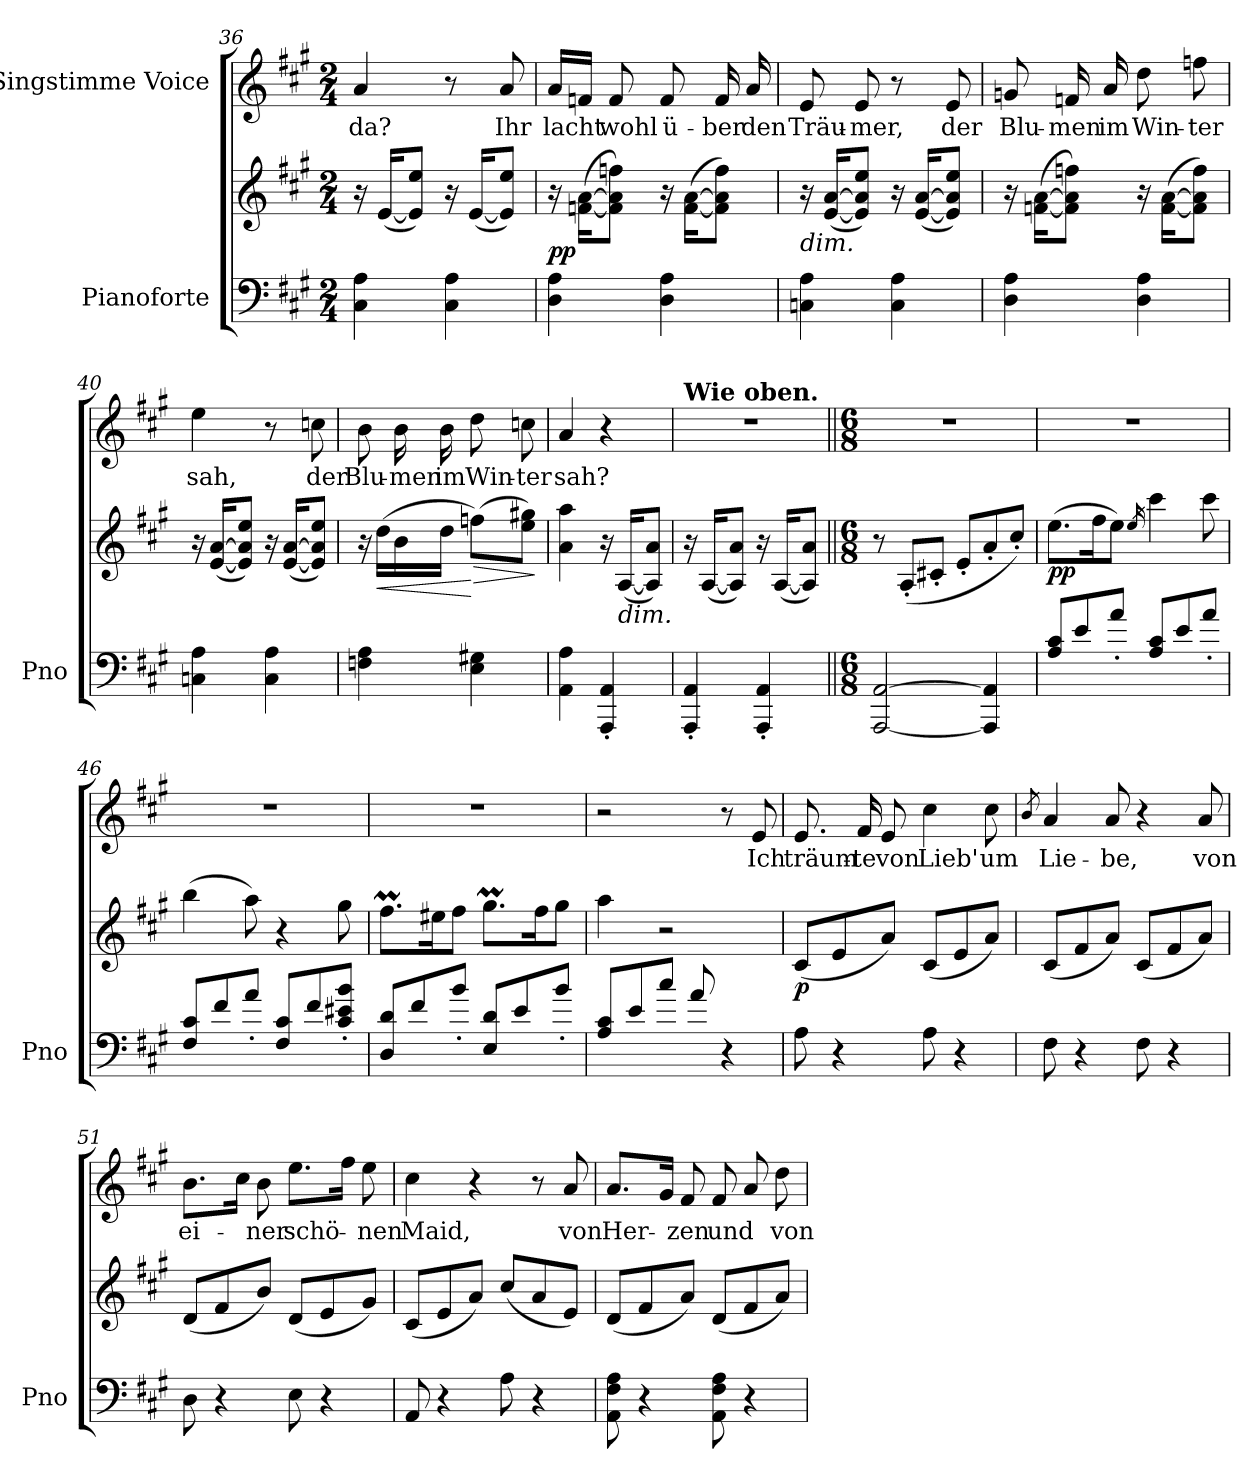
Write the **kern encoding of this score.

**kern	**kern	**dynam	**kern	**text
*part2	*part2	*part2	*part1	*part1
*staff3	*staff2	*staff2/3	*staff1	*staff1
*I"Pianoforte	*	*	*I"Singstimme Voice	*
*I'Pno	*	*	*	*
*clefF4	*clefG2	*	*clefG2	*
*k[f#c#g#]	*k[f#c#g#]	*	*k[f#c#g#]	*
*M2/4	*M2/4	*	*M2/4	*
=36	=36	=36	=36	=36
!	!	!	!	!LO:LY:b
4C#\ 4A\	16r	.	4a/	da?
.	(>[16e/KL	.	.	.
.	8e/] 8ee/J)	.	.	.
4C#\ 4A\	16r	.	8r	.
.	(>[16e/KL	.	.	.
!	!	!	!	!LO:LY:b
.	8e/] 8ee/J)	.	8a/	Ihr
=37	=37	=37	=37	=37
!	!	!LO:DY:b	!	!LO:LY:b
4D\ 4A\	16r	pp	16a/LL	lacht
.	(>[16fn\ [16a\KL	.	16fn/JJ	.
!	!	!	!	!LO:LY:b
.	8f\] 8a\] 8ffn\J)	.	8f/	wohl
!	!	!	!	!LO:LY:b
4D\ 4A\	16r	.	8f/	ü-
.	(>[16f\ [16a\KL	.	.	.
!	!	!	!	!LO:LY:b
.	8f\] 8a\] 8ff\J)	.	16f/	-ber
!	!	!	!	!LO:LY:b
.	.	.	16a/	den
!!LO:LB:g=z
=38	=38	=38	=38	=38
!	!LO:TX:b:i:t=dim.	!	!	!
!	!	!	!	!LO:LY:b
4Cn\ 4A\	16r	.	8e/	Träu-
.	(>[16e/ [16a/KL	.	.	.
!	!	!	!	!LO:LY:b
.	8e/] 8a/] 8ee/J)	.	8e/	-mer,
4C\ 4A\	16r	.	8r	.
.	(>[16e/ [16a/KL	.	.	.
!	!	!	!	!LO:LY:b
.	8e/] 8a/] 8ee/J)	.	8e/	der
=39	=39	=39	=39	=39
!	!	!	!	!LO:LY:b
4D\ 4A\	16r	.	8gn/	Blu-
.	(>[16fn\ [16a\KL	.	.	.
!	!	!	!	!LO:LY:b
.	8f\] 8a\] 8ffn\J)	.	16fn/	-men
!	!	!	!	!LO:LY:b
.	.	.	16a/	im
!	!	!	!	!LO:LY:b
4D\ 4A\	16r	.	8dd\	Win-
.	(>[16f\ [16a\KL	.	.	.
!	!	!	!	!LO:LY:b
.	8f\] 8a\] 8ff\J)	.	8ffn\	-ter
=40	=40	=40	=40	=40
!	!	!	!	!LO:LY:b
4Cn\ 4A\	16r	.	4ee\	sah,
.	(>[16e/ [16a/KL	.	.	.
.	8e/] 8a/] 8ee/J)	.	.	.
4C\ 4A\	16r	.	8r	.
.	(>[16e/ [16a/KL	.	.	.
!	!	!	!	!LO:LY:b
.	8e/] 8a/] 8ee/J)	.	8ccn\	der
=41	=41	=41	=41	=41
!	!	!	!	!LO:LY:b
4Fn\ 4A\	16r	.	8b\	Blu-
!	!	!LO:HP:b	!	!
.	(>16dd\LL	<	.	.
!	!	!	!	!LO:LY:b
.	16b\	.	16b\	-men
!	!	!	!	!LO:LY:b
.	16dd\JJ	.	16b\	im
!	!	!LO:HP:n=1:b	!	!LO:LY:b
4E\ 4G#X\	(>8ffn\L)	[ >	8dd\	Win-
!	!	!	!	!LO:LY:b
.	8ee\ 8gg#X\J)	.	8ccn\	-ter
.	.	]	.	.
=42	=42	=42	=42	=42
!	!	!	!	!LO:LY:b
4AA\ 4A\	4a\ 4aa\	.	4a/	sah?
4AAA/' 4AA/'	16r	.	4r	.
!	!LO:TX:b:i:t=dim.	!	!	!
.	(>[16A/KL	.	.	.
.	8A/] 8a/J)	.	.	.
!!LO:PB:g=z
=43	=43	=43	=43	=43
*	*	*	*MM60	*
!	!	!	!LO:TX:B:t=Wie oben.	!
4AAA/' 4AA/'	16r	.	2r	.
.	(>[16A/KL	.	.	.
.	8A/] 8a/J)	.	.	.
4AAA/' 4AA/'	16r	.	.	.
.	(>[16A/KL	.	.	.
.	8A/] 8a/J)	.	.	.
=44||	=44||	=44||	=44||	=44||
*M6/8	*M6/8	*	*M6/8	*
[2AAA/ [2AA/	8r	.	2.r	.
.	(<8A'/L	.	.	.
.	8c#X'/J	.	.	.
.	8e'/L	.	.	.
4AAA/] 4AA/]	8a'/	.	.	.
.	8cc#'/J)	.	.	.
=45	=45	=45	=45	=45
!	!	!LO:DY:b	!	!
8A/ 8c#/L	(>8.ee\L	pp	2.r	.
8e/	.	.	.	.
.	16ff#\K	.	.	.
8a'/J	8ee\J)	.	.	.
.	16qee/	.	.	.
8A/ 8c#/L	4ccc#\	.	.	.
8e/	.	.	.	.
8a'/J	8ccc#\	.	.	.
=46	=46	=46	=46	=46
8F#/ 8c#/L	(>4bb\	.	2.r	.
8f#/	.	.	.	.
8a'/J	8aa\)	.	.	.
8F#/ 8c#/L	4r	.	.	.
8f#/	.	.	.	.
8c#/' 8e#X/' 8b/'J	8gg#\	.	.	.
=47	=47	=47	=47	=47
8D/ 8d/L	8.ff#M\L	.	2.r	.
8f#/	.	.	.	.
.	16ee#X\K	.	.	.
8b'/J	8ff#\J	.	.	.
8E/ 8d/L	8.gg#m\L	.	.	.
8e/	.	.	.	.
.	16ff#\K	.	.	.
8b'/J	8gg#\J	.	.	.
=48	=48	=48	=48	=48
8A/ 8c#/L	4aa\	.	2r	.
8e/	.	.	.	.
8cc#/J	2r	.	.	.
8a/	.	.	.	.
4r	.	.	8r	.
!	!	!	!	!LO:LY:b
.	.	.	8e/	Ich
!!LO:LB:g=z
=49	=49	=49	=49	=49
!	!	!LO:DY:b	!	!LO:LY:b
8A\	(<8c#/L	p	8.e/	träum-
4r	8e/	.	.	.
!	!	!	!	!LO:LY:b
.	.	.	16f#/	-te
!	!	!	!	!LO:LY:b
.	8a/J)	.	8e/	von
!	!	!	!	!LO:LY:b
8A\	(<8c#/L	.	4cc#\	Lieb'
4r	8e/	.	.	.
!	!	!	!	!LO:LY:b
.	8a/J)	.	8cc#\	um
=50	=50	=50	=50	=50
.	.	.	8qb/	.
!	!	!	!	!LO:LY:b
8F#\	(<8c#/L	.	4a/	Lie-
4r	8f#/	.	.	.
!	!	!	!	!LO:LY:b
.	8a/J)	.	8a/	-be,
8F#\	(<8c#/L	.	4r	.
4r	8f#/	.	.	.
!	!	!	!	!LO:LY:b
.	8a/J)	.	8a/	von
=51	=51	=51	=51	=51
!	!	!	!	!LO:LY:b
8D\	(<8d/L	.	8.b\L	ei-
4r	8f#/	.	.	.
.	.	.	16cc#\Jk	.
!	!	!	!	!LO:LY:b
.	8b/J)	.	8b\	-ner
!	!	!	!	!LO:LY:b
8E\	(<8d/L	.	8.ee\L	schö-
4r	8e/	.	.	.
.	.	.	16ff#\Jk	.
!	!	!	!	!LO:LY:b
.	8g#/J)	.	8ee\	-nen
=52	=52	=52	=52	=52
!	!	!	!	!LO:LY:b
8AA/	(<8c#/L	.	4cc#\	Maid,
4r	8e/	.	.	.
.	8a/J)	.	4r	.
8A\	(<8cc#/L	.	.	.
4r	8a/	.	8r	.
!	!	!	!	!LO:LY:b
.	8e/J)	.	8a/	von
=53	=53	=53	=53	=53
!	!	!	!	!LO:LY:b
8AA\ 8F#\ 8A\	(<8d/L	.	8.a/L	Her-
4r	8f#/	.	.	.
.	.	.	16g#/Jk	.
!	!	!	!	!LO:LY:b
.	8a/J)	.	8f#/	-zen
!	!	!	!	!LO:LY:b
8AA\ 8F#\ 8A\	(<8d/L	.	8f#/	und
4r	8f#/	.	8a/	.
!	!	!	!	!LO:LY:b
.	8a/J)	.	8dd\	von
=	=	=	=	=
*-	*-	*-	*-	*-
